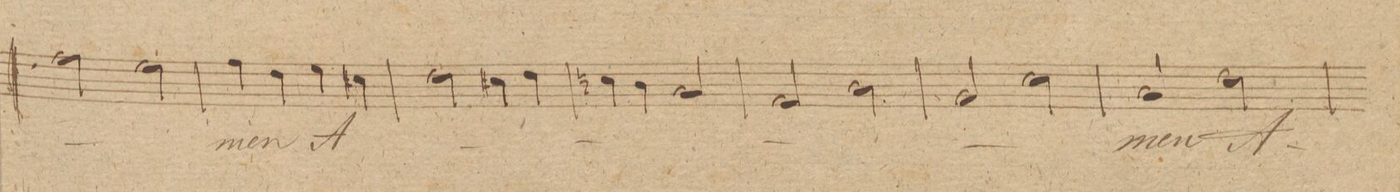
**kern	**text	**dynam
*I"Baſso.	*	*
*clefF4	*	*
*k[f#c#g#]	*	*
*met(c|)	*	*
*M2/2	*	*
2A\	.	.
2G#\	.	.
=212	=212	=212
4A\	-men	.
4F#\	.	.
4G#\	-A-	.
4E#X\	.	.
=213	=213	=213
2F#\	.	.
4E#X\	.	.
4F#\	.	.
=214	=214	=214
4En\	.	.
4D\	.	.
2C#/	.	.
=215	=215	=215
2AA/	.	.
2D\	.	.
=216	=216	=216
2AA/	.	.
2E\	.	.
=217	=217	=217
2C#/	-men	.
2F#\	A-	.
=218	=218	=218
*-	*-	*-
